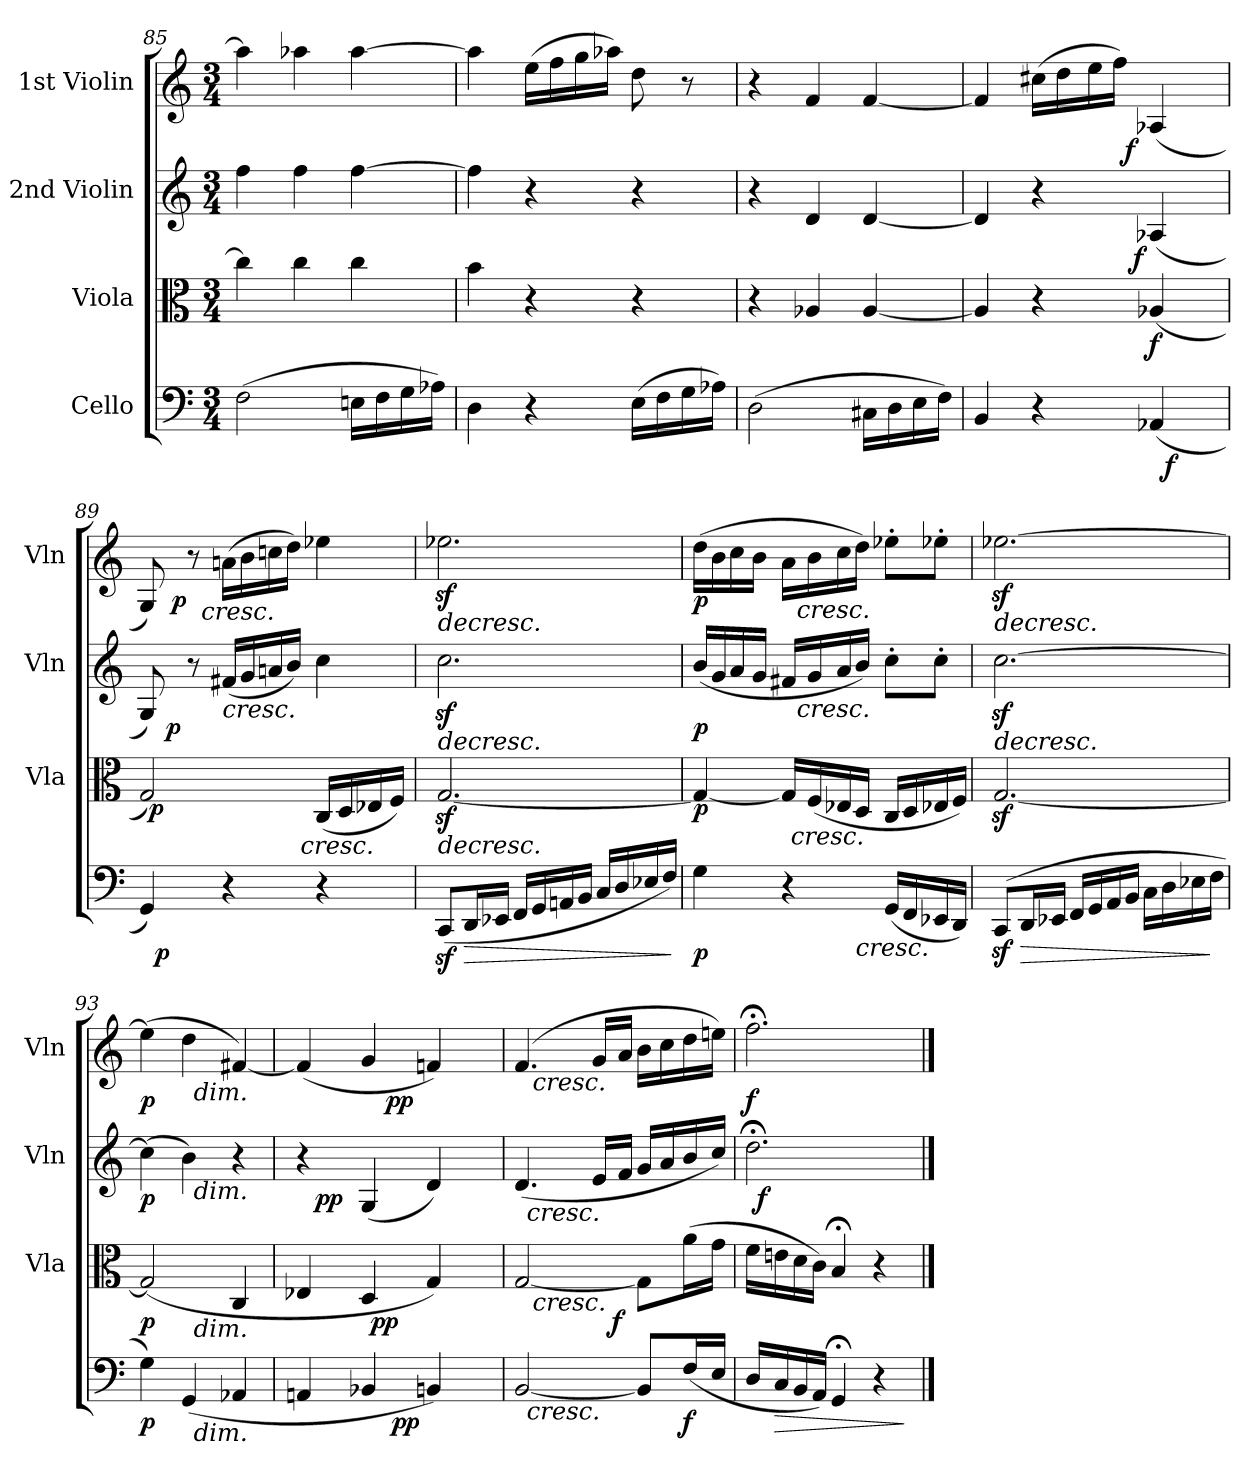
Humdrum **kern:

**kern	**dynam	**kern	**dynam	**kern	**dynam	**kern	**dynam
*part4	*part4	*part3	*part3	*part2	*part2	*part1	*part1
*staff4	*staff4	*staff3	*staff3	*staff2	*staff2	*staff1	*staff1
*I"Cello	*	*I"Viola	*	*I"2nd Violin	*	*I"1st Violin	*
*	*	*I'Vla	*	*I'Vln	*	*I'Vln	*
!!LO:PB:g=z
*clefF4	*	*clefC3	*	*clefG2	*	*clefG2	*
*k[]	*	*k[]	*	*k[]	*	*k[]	*
*C:	*	*C:	*	*C:	*	*C:	*
*M3/4	*	*M3/4	*	*M3/4	*	*M3/4	*
=85	=85	=85	=85	=85	=85	=85	=85
(>2F\	.	4cc\]	.	4ff\	.	4aa-\]	.
.	.	4cc\	.	4ff\	.	4aa-X\	.
16En\LL	.	4cc\	.	[4ff\	.	[4aa-\	.
16F\	.	.	.	.	.	.	.
16G\	.	.	.	.	.	.	.
16A-X\JJ)	.	.	.	.	.	.	.
=86	=86	=86	=86	=86	=86	=86	=86
4D\	.	4b\	.	4ff\]	.	4aa-\]	.
4r	.	4r	.	4r	.	(>16ee\LL	.
.	.	.	.	.	.	16ff\	.
.	.	.	.	.	.	16gg\	.
.	.	.	.	.	.	16aa-X\JJ)	.
(>16E\LL	.	4r	.	4r	.	8dd\	.
16F\	.	.	.	.	.	.	.
16G\	.	.	.	.	.	8r	.
16A-X\JJ)	.	.	.	.	.	.	.
=87	=87	=87	=87	=87	=87	=87	=87
(>2D\	.	4r	.	4r	.	4r	.
.	.	4A-X/	.	4d/	.	4f/	.
16C#X\LL	.	[4A-/	.	[4d/	.	[4f/	.
16D\	.	.	.	.	.	.	.
16E\	.	.	.	.	.	.	.
16F\JJ)	.	.	.	.	.	.	.
=88	=88	=88	=88	=88	=88	=88	=88
*^	*	*	*	*^	*	*^	*
4BB/	2ryy	.	4A-/]	.	4d/]	4...ryy	.	4f/]	3ryy	.
4r	.	.	4r	.	4r	.	.	(>16cc#X\LL	.	.
.	.	.	.	.	.	.	.	16dd\	.	.
.	.	.	.	.	.	.	.	.	12.ryy	.
.	.	.	.	.	.	.	.	16ee\	.	.
.	.	.	.	.	.	.	.	16ff\JJ)	.	.
!	!	!	!	!	!	!	!	!	!	!LO:DY:b
.	.	.	.	.	.	.	.	.	6..ryy	f
!	!	!	!	!	!	!	!LO:DY:b	!	!	!
.	.	.	.	.	.	4ryy	f	.	.	.
!	!	!	!	!LO:DY:b	!	!	!	!	!	!
(<4AA-X/	32ryy	.	(<4A-X/	f	(<4A-X/	.	.	(<4A-X/	.	.
!	!	!LO:DY:b	!	!	!	!	!	!	!	!
.	8..ryy	f	.	.	.	.	.	.	.	.
.	.	.	.	.	.	32ryy	.	.	.	.
=89	=89	=89	=89	=89	=89	=89	=89	=89	=89	=89
*	*	*	*^	*	*	*	*	*	*^	*
*	*	*	*	*^	*	*	*	*	*	*	*	*
4GG/)	32ryy	.	2G/)	48ryy	3ryy	.	8G/)	16ryy	.	8G/)	24..ryy	6ryy	.
!	!	!	!	!	!	!LO:DY:b	!	!	!	!	!	!	!
.	.	.	.	3%2ryy	.	p	.	.	.	.	.	.	.
!	!	!LO:DY:b	!	!	!	!	!	!	!	!	!	!	!
.	2ryy	p	.	.	.	.	.	.	.	.	.	.	.
!	!	!	!	!	!	!	!	!	!LO:DY:b	!	!	!	!
.	.	.	.	.	.	.	.	2ryy	p	.	.	.	.
!	!	!	!	!	!	!	!	!	!	!	!	!	!LO:DY:b
.	.	.	.	.	.	.	.	.	.	.	3%2ryy	.	p
.	.	.	.	.	.	.	8r	.	.	8r	.	.	.
!	!	!	!	!	!	!	!	!	!	!	!	!LO:TX:b:i:t=cresc.	!
.	.	.	.	.	.	.	.	.	.	.	.	3..ryy	.
!	!	!	!	!	!	!	!LO:TX:b:i:t=cresc.	!	!	!	!	!	!
4r	.	.	.	.	.	.	(<16f#X/LL	.	.	(>16an\LL	.	.	.
.	.	.	.	.	.	.	16g/	.	.	16b\	.	.	.
.	.	.	.	.	12..ryy	.	.	.	.	.	.	.	.
.	.	.	.	.	.	.	16an/	.	.	16ccn\	.	.	.
.	.	.	.	.	.	.	16b/JJ)	.	.	16dd\JJ)	.	.	.
!	!	!	!	!	!LO:TX:b:i:t=cresc.	!	!	!	!	!	!	!	!
.	.	.	.	.	6ryy	.	.	.	.	.	.	.	.
4r	.	.	(<16C/LL	.	.	.	4cc\	.	.	4ee-X\	.	.	.
.	8..ryy	.	.	.	.	.	.	.	.	.	.	.	.
.	.	.	16D/	.	.	.	.	8.ryy	.	.	.	.	.
.	.	.	16E-X/	.	.	.	.	.	.	.	.	.	.
.	.	.	.	.	12ryy	.	.	.	.	.	.	.	.
.	.	.	16F/JJ)	24.ryy	.	.	.	.	.	.	.	.	.
.	.	.	.	.	48ryy	.	.	.	.	.	.	.	.
.	.	.	.	.	.	.	.	.	.	.	96ryy	.	.
=90	=90	=90	=90	=90	=90	=90	=90	=90	=90	=90	=90	=90	=90
!	!	!	!	!	!	!LO:HP:b	!	!	!LO:HP:b	!	!	!	!LO:HP:b
*v	*v	*	*	*	*	*	*v	*v	*	*v	*v	*v	*
*	*	*v	*v	*v	*	*	*	*	*
(<8CCz</L	.	[2.Gz</	>	2.ccz<\	>	2.ee-Xz<\	>
!	!LO:HP:b	!	!	!	!	!	!
16DD/L	>	.	.	.	.	.	.
16EE-X/JJ	.	.	.	.	.	.	.
16FF/LL	.	.	.	.	.	.	.
16GG/	.	.	.	.	.	.	.
16AAn/	.	.	.	.	.	.	.
16BB/JJ	.	.	.	.	.	.	.
16C/LL	.	.	.	.	.	.	.
16D/	.	.	.	.	.	.	.
16E-X/	.	.	.	.	.	.	.
16F/JJ)	.	.	.	.	.	.	.
.	]	.	.	.	.	.	.
!!LO:LB:g=z
=91	=91	=91	=91	=91	=91	=91	=91
!	!LO:DY:b	!	!LO:DY:b	!	!LO:DY:b	!	!LO:DY:b
*^	*	*^	*	*^	*	*^	*
4G\	4..ryy	p	4G/_	6ryy	p	(<16b/LL	4ryy	p	(>16dd\LL	4ryy	p
.	.	.	.	.	.	16g/	.	]	16b\	.	]
.	.	.	.	.	.	16a/	.	.	16cc\	.	.
.	.	.	.	12ryy	.	.	.	.	.	.	.
.	.	.	.	.	.	16g/JJ	.	.	16b\JJ	.	.
4r	.	.	16G/LL]	48ryy	]	16f#X/LL	32ryy	.	16a\LL	32ryy	.
!	!	!	!	!LO:TX:b:i:t=cresc.	!	!	!	!	!	!	!
.	.	.	.	3ryy	.	.	.	.	.	.	.
!	!	!	!	!	!	!	!	!	!	!LO:TX:b:i:t=cresc.	!
!	!	!	!	!	!	!	!LO:TX:b:i:t=cresc.	!	!	!	!
.	.	.	.	.	.	.	4...ryy	.	.	4...ryy	.
.	.	.	(<16F/	.	.	16g/	.	.	16b\	.	.
.	.	.	16E-X/	.	.	16a/	.	.	16cc\	.	.
!	!LO:TX:b:i:t=cresc.	!	!	!	!	!	!	!	!	!	!
.	4ryy	.	16D/JJ	.	.	16b/JJ)	.	.	16dd\JJ)	.	.
(<16GG/LL	.	.	16C/LL	.	.	8cc'>\L	.	.	8ee-X'>\L	.	.
16FF/	.	.	16D/	.	.	.	.	.	.	.	.
.	.	.	.	12..ryy	.	.	.	.	.	.	.
16EE-X/	.	.	16E-X/	.	.	8cc'>\J	.	.	8ee-X'>\J	.	.
16DD/JJ)	16ryy	.	16F/JJ)	.	.	.	.	.	.	.	.
=92	=92	=92	=92	=92	=92	=92	=92	=92	=92	=92	=92
!	!	!	!	!	!	!	!	!LO:HP:b	!	!	!LO:HP:b
*v	*v	*	*	*	*	*v	*v	*	*v	*v	*
*	*	*v	*v	*	*	*	*	*
(>8CCz</L	.	[2.Gz</	.	[2.ccz<\	>	[2.ee-Xz<\	>
!	!LO:HP:b	!	!	!	!	!	!
16DD/L	>	.	.	.	.	.	.
16EE-X/JJ	.	.	.	.	.	.	.
16FF/LL	.	.	.	.	.	.	.
16GG/	.	.	.	.	.	.	.
16AA/	.	.	.	.	.	.	.
16BB/JJ	.	.	.	.	.	.	.
16C\LL	.	.	.	.	.	.	.
16D\	.	.	.	.	.	.	.
16E-X\	.	.	.	.	.	.	.
16F\JJ	]	.	.	.	.	.	.
=93	=93	=93	=93	=93	=93	=93	=93
!	!LO:DY:b	!	!LO:DY:b	!	!LO:DY:b	!	!LO:DY:b
*^	*	*^	*	*^	*	*^	*
4G\)	4ryy	p	(<2G/]	4ryy	p	(>4cc\]	4ryy	p	(>4ee-\]	4ryy	p
(<4GG/	32ryy	.	.	32ryy	.	4b\)	32ryy	]	4dd\	32ryy	]
!	!	!	!	!	!	!	!	!	!	!LO:TX:b:i:t=dim.	!
!	!	!	!	!	!	!	!LO:TX:b:i:t=dim.	!	!	!	!
!	!	!	!	!LO:TX:b:i:t=dim.	!	!	!	!	!	!	!
!	!LO:TX:b:i:t=dim.	!	!	!	!	!	!	!	!	!	!
.	4...ryy	.	.	4...ryy	.	.	4...ryy	.	.	4...ryy	.
4AA-X/	.	.	4C/	.	.	4r	.	.	[4f#X/)	.	.
=94	=94	=94	=94	=94	=94	=94	=94	=94	=94	=94	=94
4AAn/	4ryy	.	4E-X/	6ryy	.	4r	16ryy	.	(<4f#/]	6ryy	.
!	!	!	!	!	!	!	!	!LO:DY:b	!	!	!
.	.	.	.	.	.	.	2ryy	pp	.	.	.
.	.	.	.	12ryy	.	.	.	.	.	12ryy	.
4BB-X/	16ryy	.	4D/	48ryy	.	(<4G/	.	.	4g/	24ryy	.
!	!	!	!	!	!LO:DY:b	!	!	!	!	!	!
.	.	.	.	3ryy	pp	.	.	.	.	.	.
.	.	.	.	.	.	.	.	.	.	96ryy	.
!	!	!	!	!	!	!	!	!	!	!	!LO:DY:b
.	.	.	.	.	.	.	.	.	.	3ryy	pp
!	!	!LO:DY:b	!	!	!	!	!	!	!	!	!
.	4..ryy	pp	.	.	.	.	.	.	.	.	.
4BBn/)	.	.	4G/)	.	.	4d/)	.	.	4fn/)	.	.
.	.	.	.	.	.	.	8.ryy	.	.	.	.
.	.	.	.	12..ryy	.	.	.	.	.	.	.
.	.	.	.	.	.	.	.	.	.	12ryy	.
.	.	.	.	.	.	.	.	.	.	48.ryy	.
=95	=95	=95	=95	=95	=95	=95	=95	=95	=95	=95	=95
*	*	*	*	*^	*	*	*	*	*	*	*
[2BB/	32ryy	.	[2G/	3ryy	24ryy	.	(<4.d/	32ryy	.	(4.f/	24ryy	.
!	!	!	!	!	!	!	!	!LO:TX:b:i:t=cresc.	!	!	!	!
!	!LO:TX:b:i:t=cresc.	!	!	!	!	!	!	!	!	!	!	!
.	2ryy	.	.	.	.	.	.	2ryy	.	.	.	.
!	!	!	!	!	!	!	!	!	!	!	!LO:TX:b:i:t=cresc.	!
!	!	!	!	!	!LO:TX:b:i:t=cresc.	!	!	!	!	!	!	!
.	.	.	.	.	3%2ryy	.	.	.	.	.	3%2ryy	.
.	.	.	.	12ryy	.	.	.	.	.	.	.	.
.	.	.	.	.	.	.	16e/LL	.	.	16g/LL	.	.
.	.	.	.	96ryy	.	.	.	.	.	.	.	.
!	!	!	!	!	!	!LO:DY:b	!	!	!	!	!	!
.	.	.	.	6ryy	.	f	.	.	.	.	.	.
.	.	.	.	.	.	.	16f/JJ	.	.	16a/JJ	.	.
8BB/L]	.	.	8G\L]	.	.	.	16g/LL	.	.	16b\LL	.	.
.	8..ryy	.	.	.	.	.	.	8..ryy	.	.	.	.
.	.	.	.	.	.	.	16a/	.	.	16cc\	.	.
.	.	.	.	12...ryy	.	.	.	.	.	.	.	.
!	!	!LO:DY:b	!	!	!	!	!	!	!	!	!	!
(<16F/L	.	f	(>16a\L	.	.	.	16b/	.	.	16dd\	.	.
16E/JJ	.	.	16g\JJ	.	.	.	16cc/JJ)	.	.	16een\JJ)	.	.
.	.	.	.	.	24ryy	.	.	.	.	.	24ryy	.
=96	=96	=96	=96	=96	=96	=96	=96	=96	=96	=96	=96	=96
!	!	!	!	!	!	!	!	!	!	!	!	!LO:DY:b
*v	*v	*	*	*	*	*	*	*	*	*v	*v	*
*	*	*v	*v	*v	*	*	*	*	*	*
16D/LL	.	16f\LL	.	2.dd;<\	32ryy	.	2.ff;<\	f
!	!	!	!	!	!	!LO:DY:b	!	!
.	.	.	.	.	2ryy	f	.	.
!	!LO:HP:b	!	!	!	!	!	!	!
16C/	>	16en\	.	.	.	.	.	.
16BB/	.	16d\	.	.	.	.	.	.
16AA/JJ)	.	16c\JJ)	.	.	.	.	.	.
4GG;/	.	4B;/	.	.	.	.	.	.
4r	.	4r	.	.	.	.	.	.
.	.	.	.	.	8..ryy	.	.	.
.	]	.	.	.	.	.	.	.
*	*	*	*	*v	*v	*	*	*
==	==	==	==	==	==	==	==
*-	*-	*-	*-	*-	*-	*-	*-
